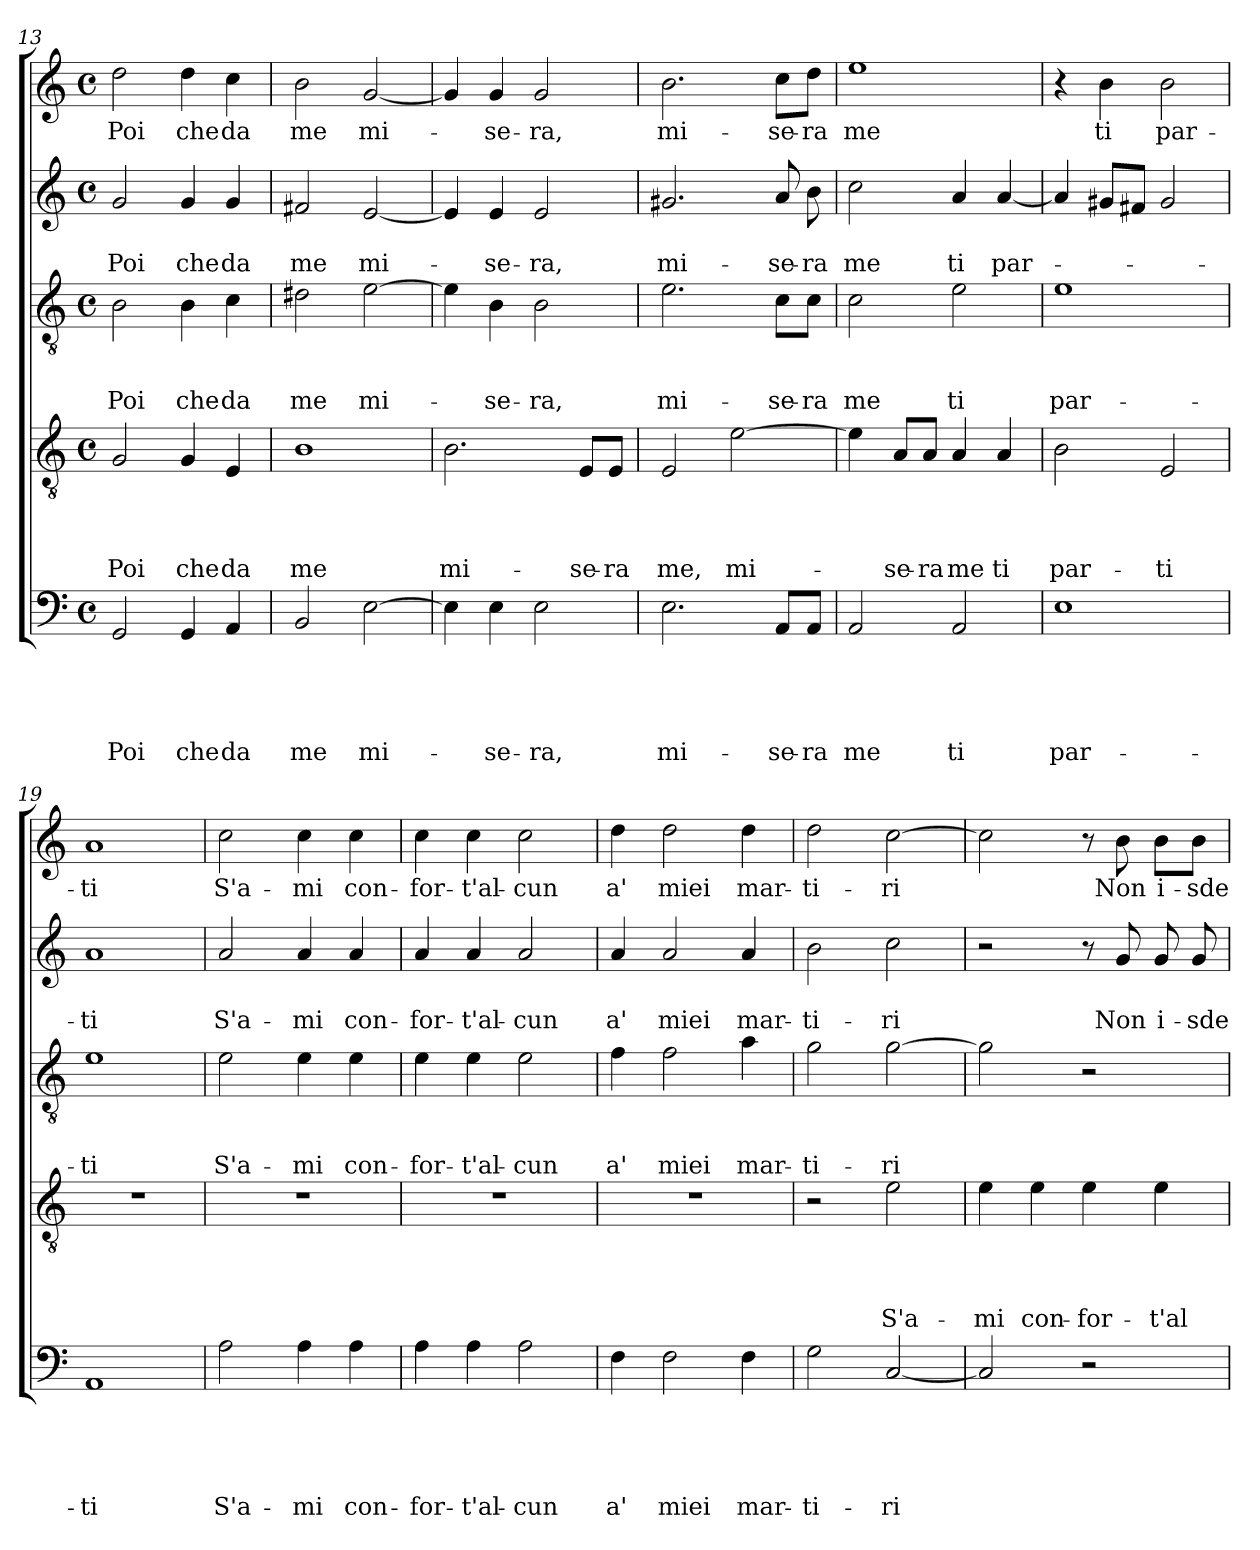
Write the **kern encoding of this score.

**kern	**text	**text	**text	**text	**text	**kern	**text	**text	**text	**text	**kern	**text	**text	**text	**kern	**text	**text	**kern	**text
*part5	*part5	*part5	*part5	*part5	*part5	*part4	*part4	*part4	*part4	*part4	*part3	*part3	*part3	*part3	*part2	*part2	*part2	*part1	*part1
*staff5	*staff5	*staff5	*staff5	*staff5	*staff5	*staff4	*staff4	*staff4	*staff4	*staff4	*staff3	*staff3	*staff3	*staff3	*staff2	*staff2	*staff2	*staff1	*staff1
*clefF4	*	*	*	*	*	*clefGv2	*	*	*	*	*clefGv2	*	*	*	*clefG2	*	*	*clefG2	*
*k[]	*	*	*	*	*	*k[]	*	*	*	*	*k[]	*	*	*	*k[]	*	*	*k[]	*
*C:	*	*	*	*	*	*C:	*	*	*	*	*C:	*	*	*	*C:	*	*	*C:	*
*M4/4	*	*	*	*	*	*M4/4	*	*	*	*	*M4/4	*	*	*	*M4/4	*	*	*M4/4	*
*met(c)	*	*	*	*	*	*met(c)	*	*	*	*	*met(c)	*	*	*	*met(c)	*	*	*met(c)	*
=13	=13	=13	=13	=13	=13	=13	=13	=13	=13	=13	=13	=13	=13	=13	=13	=13	=13	=13	=13
!	!	!	!	!	!LO:LY:b	!	!	!	!	!LO:LY:b	!	!	!	!LO:LY:b	!	!	!LO:LY:b	!	!LO:LY:b
2GG/	.	.	.	.	Poi	2G/	.	.	.	Poi	2B\	.	.	Poi	2g/	.	Poi	2dd\	Poi
!	!	!	!	!	!LO:LY:b	!	!	!	!	!LO:LY:b	!	!	!	!LO:LY:b	!	!	!LO:LY:b	!	!LO:LY:b
4GG/	.	.	.	.	che	4G/	.	.	.	che	4B\	.	.	che	4g/	.	che	4dd\	che
!	!	!	!	!	!LO:LY:b	!	!	!	!	!LO:LY:b	!	!	!	!LO:LY:b	!	!	!LO:LY:b	!	!LO:LY:b
4AA/	.	.	.	.	da	4E/	.	.	.	da	4c\	.	.	da	4g/	.	da	4cc\	da
=14	=14	=14	=14	=14	=14	=14	=14	=14	=14	=14	=14	=14	=14	=14	=14	=14	=14	=14	=14
!	!	!	!	!	!LO:LY:b	!	!	!	!	!LO:LY:b	!	!	!	!LO:LY:b	!	!	!LO:LY:b	!	!LO:LY:b
2BB/	.	.	.	.	me	1B	.	.	.	me	2d#X\	.	.	me	2f#X/	.	me	2b\	me
!	!	!	!	!	!LO:LY:b	!	!	!	!	!	!	!	!	!LO:LY:b	!	!	!LO:LY:b	!	!LO:LY:b
[2E\	.	.	.	.	mi-	.	.	.	.	.	[2e\	.	.	mi-	[2e/	.	mi-	[2g/	mi-
!!LO:LB:g=z
=15	=15	=15	=15	=15	=15	=15	=15	=15	=15	=15	=15	=15	=15	=15	=15	=15	=15	=15	=15
!	!	!	!	!	!	!	!	!	!	!LO:LY:b	!	!	!	!	!	!	!	!	!
4E\]	.	.	.	.	.	2.B\	.	.	.	mi-	4e\]	.	.	.	4e/]	.	.	4g/]	.
!	!	!	!	!	!LO:LY:b	!	!	!	!	!	!	!	!	!LO:LY:b	!	!	!LO:LY:b	!	!LO:LY:b
4E\	.	.	.	.	-se-	.	.	.	.	.	4B\	.	.	-se-	4e/	.	-se-	4g/	-se-
!	!	!	!	!	!LO:LY:b	!	!	!	!	!	!	!	!	!LO:LY:b	!	!	!LO:LY:b	!	!LO:LY:b
2E\	.	.	.	.	-ra,	.	.	.	.	.	2B\	.	.	-ra,	2e/	.	-ra,	2g/	-ra,
!	!	!	!	!	!	!	!	!	!	!LO:LY:b	!	!	!	!	!	!	!	!	!
.	.	.	.	.	.	8E/L	.	.	.	-se-	.	.	.	.	.	.	.	.	.
!	!	!	!	!	!	!	!	!	!	!LO:LY:b	!	!	!	!	!	!	!	!	!
.	.	.	.	.	.	8E/J	.	.	.	-ra	.	.	.	.	.	.	.	.	.
=16	=16	=16	=16	=16	=16	=16	=16	=16	=16	=16	=16	=16	=16	=16	=16	=16	=16	=16	=16
!	!	!	!	!	!LO:LY:b	!	!	!	!	!LO:LY:b	!	!	!	!LO:LY:b	!	!	!LO:LY:b	!	!LO:LY:b
2.E\	.	.	.	.	mi-	2E/	.	.	.	me,	2.e\	.	.	mi-	2.g#X/	.	mi-	2.b\	mi-
!	!	!	!	!	!	!	!	!	!	!LO:LY:b	!	!	!	!	!	!	!	!	!
.	.	.	.	.	.	[2e\	.	.	.	mi-	.	.	.	.	.	.	.	.	.
!	!	!	!	!	!LO:LY:b	!	!	!	!	!	!	!	!	!LO:LY:b	!	!	!LO:LY:b	!	!LO:LY:b
8AA/L	.	.	.	.	-se-	.	.	.	.	.	8c\L	.	.	-se-	8a/	.	-se-	8cc\L	-se-
!	!	!	!	!	!LO:LY:b	!	!	!	!	!	!	!	!	!LO:LY:b	!	!	!LO:LY:b	!	!LO:LY:b
8AA/J	.	.	.	.	-ra	.	.	.	.	.	8c\J	.	.	-ra	8b\	.	-ra	8dd\J	-ra
=17	=17	=17	=17	=17	=17	=17	=17	=17	=17	=17	=17	=17	=17	=17	=17	=17	=17	=17	=17
!	!	!	!	!	!LO:LY:b	!	!	!	!	!	!	!	!	!LO:LY:b	!	!	!LO:LY:b	!	!LO:LY:b
2AA/	.	.	.	.	me	4e\]	.	.	.	.	2c\	.	.	me	2cc\	.	me	1ee	me
!	!	!	!	!	!	!	!	!	!	!LO:LY:b	!	!	!	!	!	!	!	!	!
.	.	.	.	.	.	8A/L	.	.	.	-se-	.	.	.	.	.	.	.	.	.
!	!	!	!	!	!	!	!	!	!	!LO:LY:b	!	!	!	!	!	!	!	!	!
.	.	.	.	.	.	8A/J	.	.	.	-ra	.	.	.	.	.	.	.	.	.
!	!	!	!	!	!LO:LY:b	!	!	!	!	!LO:LY:b	!	!	!	!LO:LY:b	!	!	!LO:LY:b	!	!
2AA/	.	.	.	.	ti	4A/	.	.	.	me	2e\	.	.	ti	4a/	.	ti	.	.
!	!	!	!	!	!	!	!	!	!	!LO:LY:b	!	!	!	!	!	!	!LO:LY:b	!	!
.	.	.	.	.	.	4A/	.	.	.	ti	.	.	.	.	[4a/	.	par-	.	.
=18	=18	=18	=18	=18	=18	=18	=18	=18	=18	=18	=18	=18	=18	=18	=18	=18	=18	=18	=18
!	!	!	!	!	!LO:LY:b	!	!	!	!	!LO:LY:b	!	!	!	!LO:LY:b	!	!	!	!	!
1E	.	.	.	.	par-	2B\	.	.	.	par-	1e	.	.	par-	4a/]	.	.	4r	.
!	!	!	!	!	!	!	!	!	!	!	!	!	!	!	!	!	!	!	!LO:LY:b
.	.	.	.	.	.	.	.	.	.	.	.	.	.	.	8g#X/L	.	.	4b\	ti
.	.	.	.	.	.	.	.	.	.	.	.	.	.	.	8f#X/J	.	.	.	.
!	!	!	!	!	!	!	!	!	!	!LO:LY:b	!	!	!	!	!	!	!	!	!LO:LY:b
.	.	.	.	.	.	2E/	.	.	.	-ti	.	.	.	.	2g#/	.	.	2b\	par-
=19	=19	=19	=19	=19	=19	=19	=19	=19	=19	=19	=19	=19	=19	=19	=19	=19	=19	=19	=19
!	!	!	!	!	!LO:LY:b	!	!	!	!	!	!	!	!	!LO:LY:b	!	!	!LO:LY:b	!	!LO:LY:b
1AA	.	.	.	.	-ti	1r	.	.	.	.	1e	.	.	-ti	1a	.	-ti	1a	-ti
=20	=20	=20	=20	=20	=20	=20	=20	=20	=20	=20	=20	=20	=20	=20	=20	=20	=20	=20	=20
!	!	!	!	!	!LO:LY:b	!	!	!	!	!	!	!	!	!LO:LY:b	!	!	!LO:LY:b	!	!LO:LY:b
2A\	.	.	.	.	S'a-	1r	.	.	.	.	2e\	.	.	S'a-	2a/	.	S'a-	2cc\	S'a-
!	!	!	!	!	!LO:LY:b	!	!	!	!	!	!	!	!	!LO:LY:b	!	!	!LO:LY:b	!	!LO:LY:b
4A\	.	.	.	.	-mi	.	.	.	.	.	4e\	.	.	-mi	4a/	.	-mi	4cc\	-mi
!	!	!	!	!	!LO:LY:b	!	!	!	!	!	!	!	!	!LO:LY:b	!	!	!LO:LY:b	!	!LO:LY:b
4A\	.	.	.	.	con-	.	.	.	.	.	4e\	.	.	con-	4a/	.	con-	4cc\	con-
!!LO:LB:g=z
=21	=21	=21	=21	=21	=21	=21	=21	=21	=21	=21	=21	=21	=21	=21	=21	=21	=21	=21	=21
!	!	!	!	!	!LO:LY:b	!	!	!	!	!	!	!	!	!LO:LY:b	!	!	!LO:LY:b	!	!LO:LY:b
4A\	.	.	.	.	-for-	1r	.	.	.	.	4e\	.	.	-for-	4a/	.	-for-	4cc\	-for-
!	!	!	!	!	!LO:LY:b	!	!	!	!	!	!	!	!	!LO:LY:b	!	!	!LO:LY:b	!	!LO:LY:b
4A\	.	.	.	.	-t'al-	.	.	.	.	.	4e\	.	.	-t'al-	4a/	.	-t'al-	4cc\	-t'al-
!	!	!	!	!	!LO:LY:b	!	!	!	!	!	!	!	!	!LO:LY:b	!	!	!LO:LY:b	!	!LO:LY:b
2A\	.	.	.	.	-cun	.	.	.	.	.	2e\	.	.	-cun	2a/	.	-cun	2cc\	-cun
=22	=22	=22	=22	=22	=22	=22	=22	=22	=22	=22	=22	=22	=22	=22	=22	=22	=22	=22	=22
!	!	!	!	!	!LO:LY:b	!	!	!	!	!	!	!	!	!LO:LY:b	!	!	!LO:LY:b	!	!LO:LY:b
4F\	.	.	.	.	a'	1r	.	.	.	.	4f\	.	.	a'	4a/	.	a'	4dd\	a'
!	!	!	!	!	!LO:LY:b	!	!	!	!	!	!	!	!	!LO:LY:b	!	!	!LO:LY:b	!	!LO:LY:b
2F\	.	.	.	.	miei	.	.	.	.	.	2f\	.	.	miei	2a/	.	miei	2dd\	miei
!	!	!	!	!	!LO:LY:b	!	!	!	!	!	!	!	!	!LO:LY:b	!	!	!LO:LY:b	!	!LO:LY:b
4F\	.	.	.	.	mar-	.	.	.	.	.	4a\	.	.	mar-	4a/	.	mar-	4dd\	mar-
=23	=23	=23	=23	=23	=23	=23	=23	=23	=23	=23	=23	=23	=23	=23	=23	=23	=23	=23	=23
!	!	!	!	!	!LO:LY:b	!	!	!	!	!	!	!	!	!LO:LY:b	!	!	!LO:LY:b	!	!LO:LY:b
2G\	.	.	.	.	-ti-	2r	.	.	.	.	2g\	.	.	-ti-	2b\	.	-ti-	2dd\	-ti-
!	!	!	!	!	!LO:LY:b	!	!	!	!	!LO:LY:b	!	!	!	!LO:LY:b	!	!	!LO:LY:b	!	!LO:LY:b
[2C/	.	.	.	.	-ri	2e\	.	.	.	S'a-	[2g\	.	.	-ri	2cc\	.	-ri	[2cc\	-ri
=24	=24	=24	=24	=24	=24	=24	=24	=24	=24	=24	=24	=24	=24	=24	=24	=24	=24	=24	=24
!	!	!	!	!	!	!	!	!	!	!LO:LY:b	!	!	!	!	!	!	!	!	!
2C/]	.	.	.	.	.	4e\	.	.	.	-mi	2g\]	.	.	.	2r	.	.	2cc\]	.
!	!	!	!	!	!	!	!	!	!	!LO:LY:b	!	!	!	!	!	!	!	!	!
.	.	.	.	.	.	4e\	.	.	.	con-	.	.	.	.	.	.	.	.	.
!	!	!	!	!	!	!	!	!	!	!LO:LY:b	!	!	!	!	!	!	!	!	!
2r	.	.	.	.	.	4e\	.	.	.	-for-	2r	.	.	.	8r	.	.	8r	.
!	!	!	!	!	!	!	!	!	!	!	!	!	!	!	!	!	!LO:LY:b	!	!LO:LY:b
.	.	.	.	.	.	.	.	.	.	.	.	.	.	.	8g/	.	Non	8b\	Non
!	!	!	!	!	!	!	!	!	!	!LO:LY:b	!	!	!	!	!	!	!LO:LY:b	!	!LO:LY:b
.	.	.	.	.	.	4e\	.	.	.	-t'al-	.	.	.	.	8g/	.	i-	8b\L	i-
!	!	!	!	!	!	!	!	!	!	!	!	!	!	!	!	!	!LO:LY:b	!	!LO:LY:b
.	.	.	.	.	.	.	.	.	.	.	.	.	.	.	8g/	.	-sde-	8b\J	-sde-
=	=	=	=	=	=	=	=	=	=	=	=	=	=	=	=	=	=	=	=
*-	*-	*-	*-	*-	*-	*-	*-	*-	*-	*-	*-	*-	*-	*-	*-	*-	*-	*-	*-
